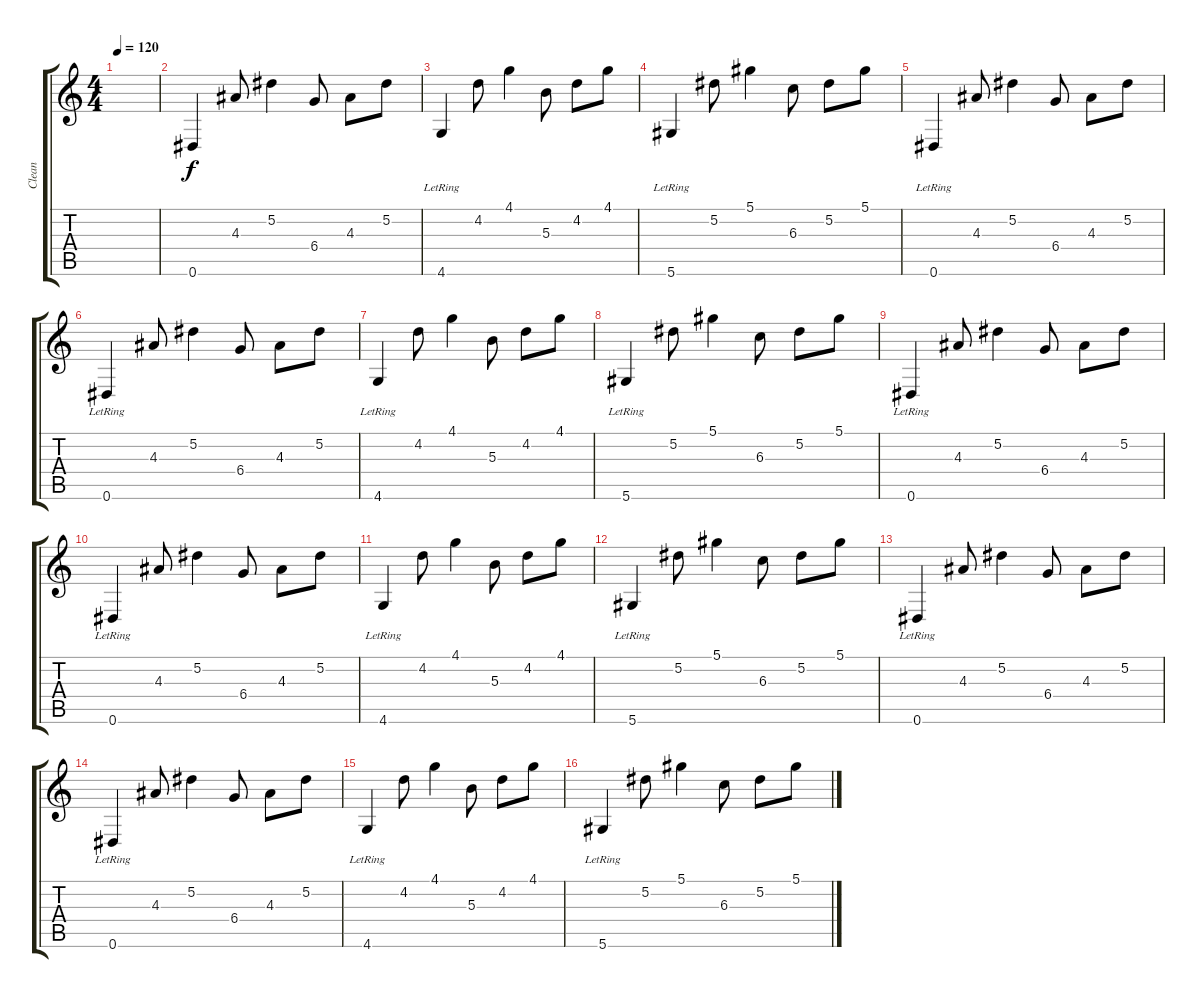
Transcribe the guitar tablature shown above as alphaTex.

\track ("Clean" "Clean") {instrument electricguitarclean}
\staff {score tabs}
\tuning (Eb4 Bb3 Gb3 Db3 Ab2 Eb2) {hide}
\ts (4 4)
\tempo 120
\clef g2
\ks c
|
0.6.4 4.3.8 5.2.4 6.4.8 4.3.8 5.2.8 |
4.6{lr}.4 4.2.8 4.1.4 5.3.8 4.2.8 4.1.8 |
5.6{lr}.4 5.2.8 5.1.4 6.3.8 5.2.8 5.1.8 |
0.6{lr}.4 4.3.8 5.2.4 6.4.8 4.3.8 5.2.8 |
0.6{lr}.4 4.3.8 5.2.4 6.4.8 4.3.8 5.2.8 |
4.6{lr}.4 4.2.8 4.1.4 5.3.8 4.2.8 4.1.8 |
5.6{lr}.4 5.2.8 5.1.4 6.3.8 5.2.8 5.1.8 |
0.6{lr}.4 4.3.8 5.2.4 6.4.8 4.3.8 5.2.8 |
0.6{lr}.4 4.3.8 5.2.4 6.4.8 4.3.8 5.2.8 |
4.6{lr}.4 4.2.8 4.1.4 5.3.8 4.2.8 4.1.8 |
5.6{lr}.4 5.2.8 5.1.4 6.3.8 5.2.8 5.1.8 |
0.6{lr}.4 4.3.8 5.2.4 6.4.8 4.3.8 5.2.8 |
0.6{lr}.4 4.3.8 5.2.4 6.4.8 4.3.8 5.2.8 |
4.6{lr}.4 4.2.8 4.1.4 5.3.8 4.2.8 4.1.8 |
5.6{lr}.4 5.2.8 5.1.4 6.3.8 5.2.8 5.1.8
